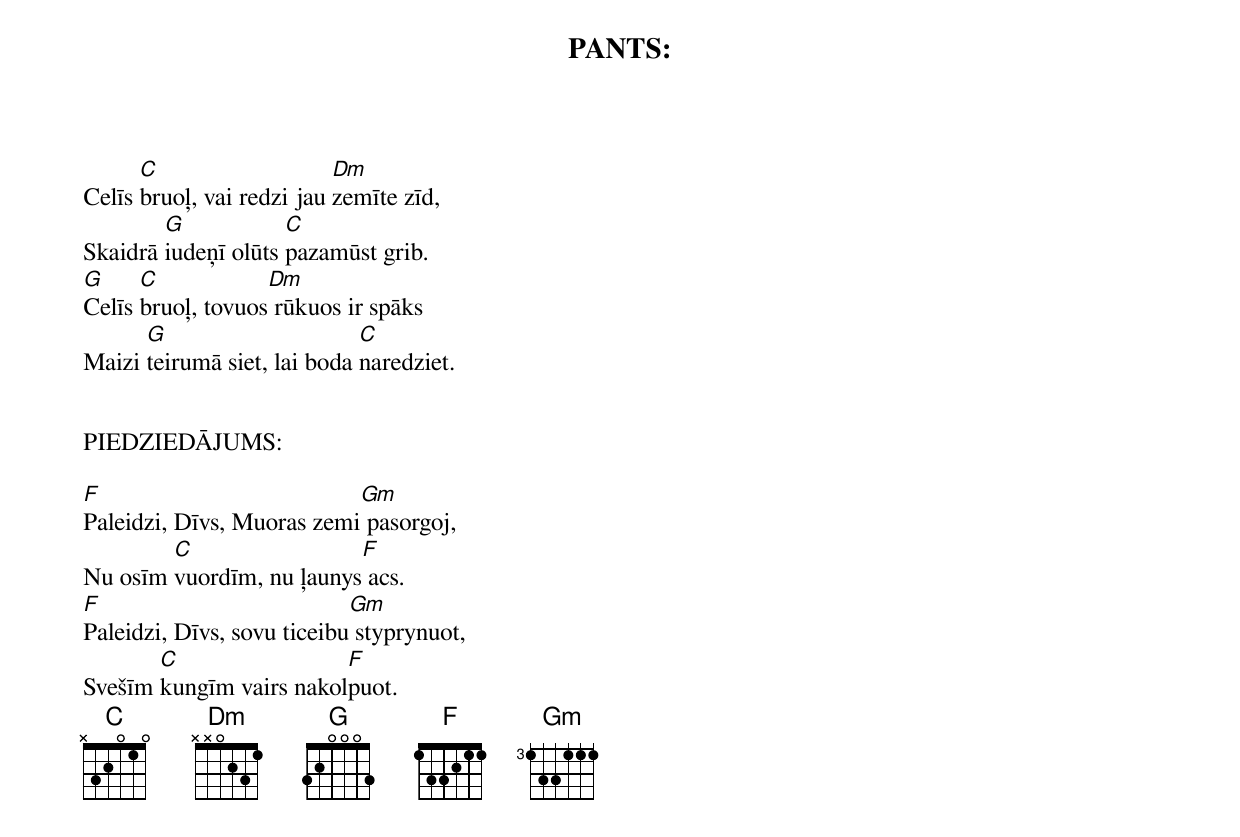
PANTS:

      C                    Dm
Celīs bruoļ, vai redzi jau zemīte zīd,
        G            C
Skaidrā iudeņī olūts pazamūst grib.
G     C            Dm
Celīs bruoļ, tovuos rūkuos ir spāks
      G                      C
Maizi teirumā siet, lai boda naredziet.


PIEDZIEDĀJUMS:

F                          Gm
Paleidzi, Dīvs, Muoras zemi pasorgoj,
        C                 F
Nu osīm vuordīm, nu ļaunys acs.
F                           Gm
Paleidzi, Dīvs, sovu ticeibu styprynuot,
       C                 F
Svešīm kungīm vairs nakolpuot.
